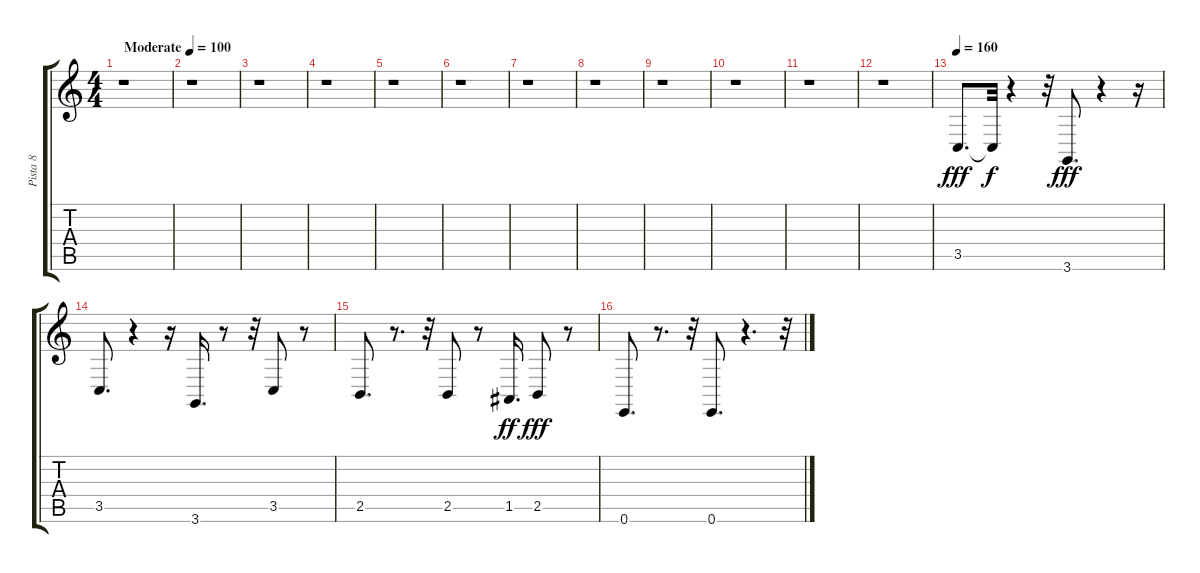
\track ("Pista 8" "Pista 8") {instrument trombone}
\staff {score tabs}
\tuning (E4 B3 G3 D3 A2 E2) {hide}
\ts (4 4)
\tempo (100 "Moderate")
\clef g2
\ks c
r.1{dy fff instrument trombone} |
r.1 |
r.1 |
r.1 |
r.1 |
r.1 |
r.1 |
r.1 |
r.1 |
r.1 |
r.1 |
r.1 |
\tempo 160
3.5.8{d} 3.5{t}.32{dy f} r.4 r.32 3.6.8{d dy fff} r.4 r.16 |
3.5.8{d} r.4 r.16 3.6.16{d} r.8 r.32 3.5.8 r.8 |
2.5.8{d} r.8{d} r.32 2.5.8 r.8 1.5.16{d dy ff} 2.5.8{dy fff} r.8 |
0.6.8{d} r.8{d} r.32 0.6.8{d} r.4{d} r.32
